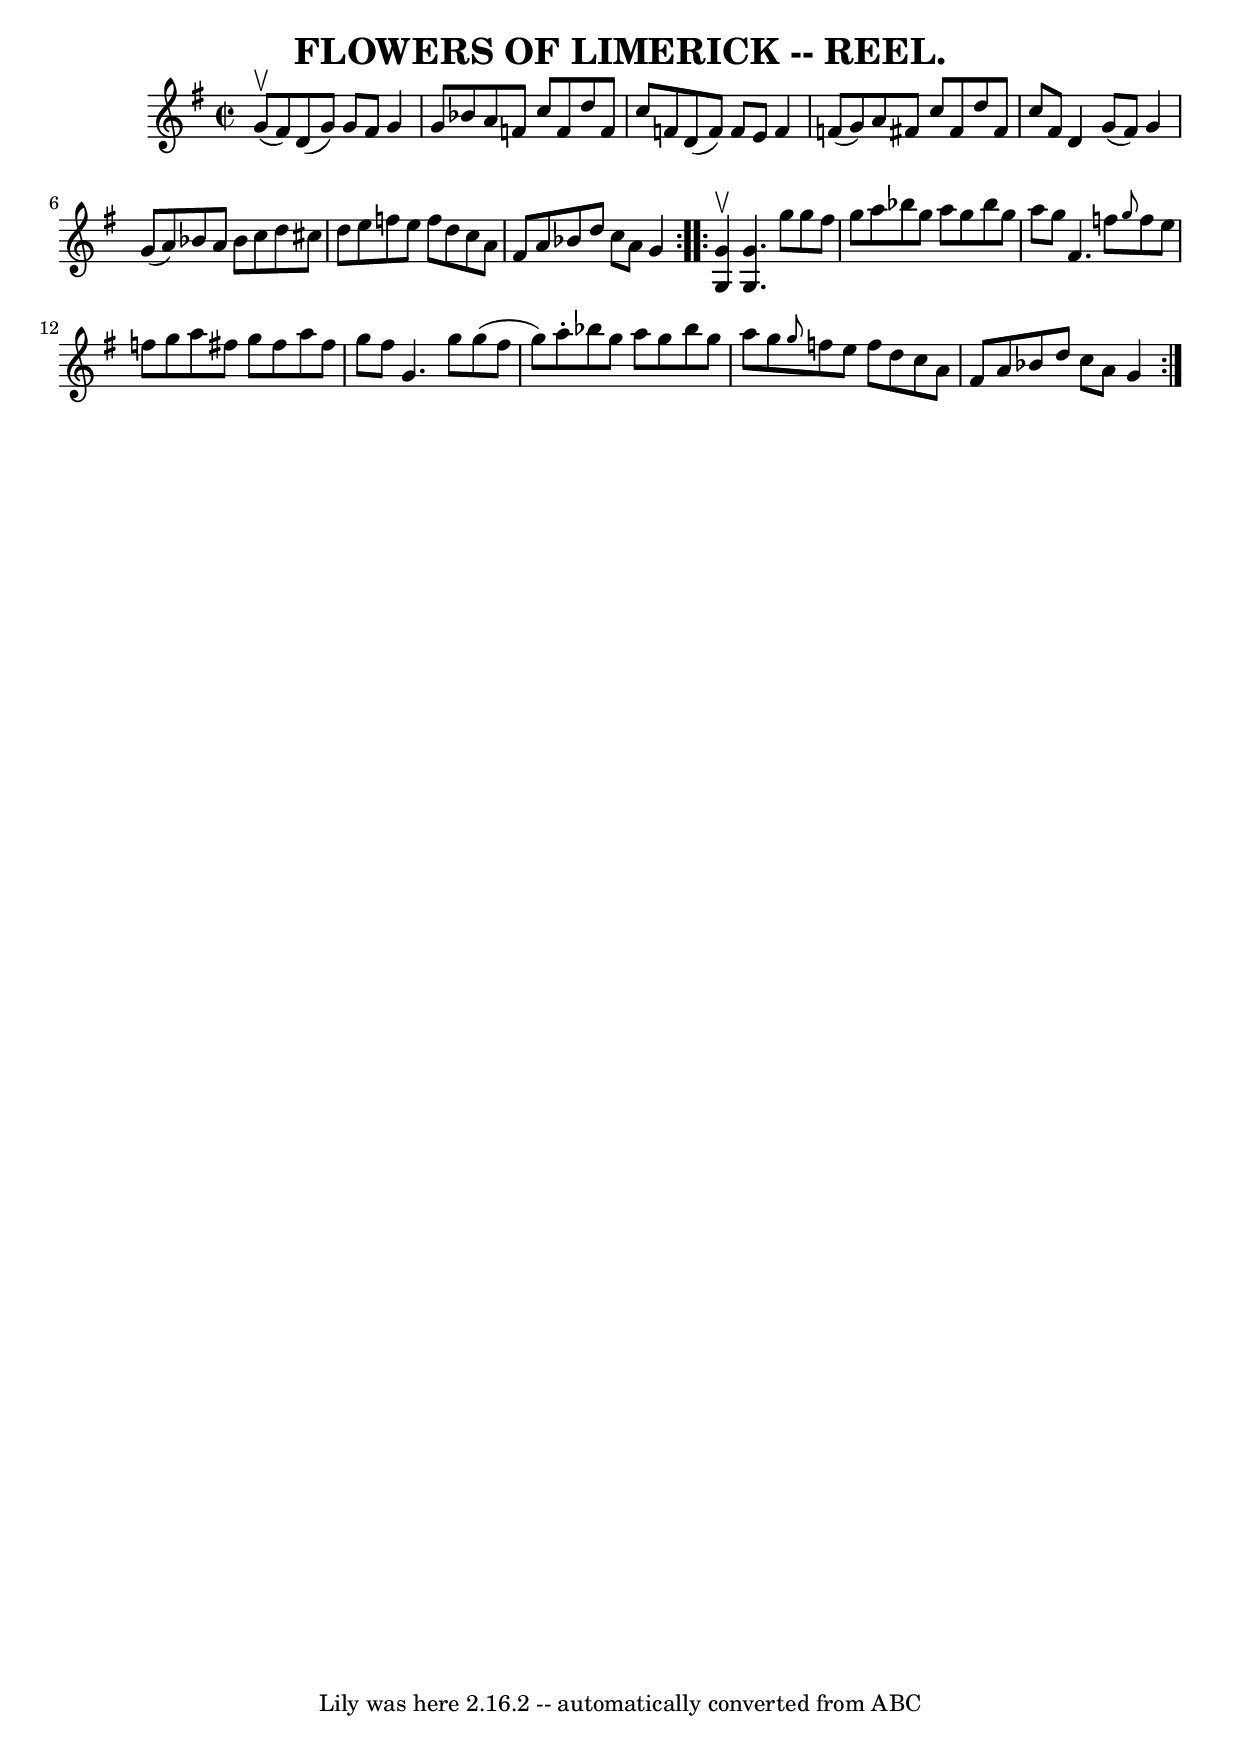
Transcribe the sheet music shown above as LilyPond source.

\version "2.16.2"
\include "Mammoth.ily"
\header {
	crossRefNumber = "2"
	footnotes = ""
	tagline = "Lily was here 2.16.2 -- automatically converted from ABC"
	title = "FLOWERS OF LIMERICK -- REEL."
}
voicedefault =  {


\repeat volta 2 {
\override Staff.TimeSignature #'style = #'C
 \time 2/2 
\key g \major g'8^\upbow(fis'8) |
 d'8 (g'8)  
 g'8 fis'8 g'4 g'8 bes'8  |
 a'8 f'8 c''8 f'8    
d''8 f'8 c''8 f'8  |
 d'8 (f'8) f'8 e'8 f'4    
f'8 (g'8) |
 a'8 fis'8 c''8 fis'8 d''8 fis'8    
c''8 fis'8  |
 d'4 g'8 (fis'8) g'4 g'8 (a'8) 
|
 bes'8 a'8 bes'8 c''8 d''8 cis''8 d''8 e''8  
|
 f''8 e''8 f''8 d''8 c''8 a'8 fis'8 a'8  
|
 bes'8 d''8 c''8 a'8 g'4  }     \repeat volta 2 {   <<   
g'4^\upbow g4   >> |
 << g'4. g4.   >> g''8 g''8 fis''8   
 g''8 a''8  |
 bes''8 g''8 a''8 g''8 bes''8 g''8    
a''8 g''8  |
 fis'4. f''8  \grace { g''8  } f''8 e''8    
f''8 g''8  |
 a''8 fis''8 g''8 fis''8 a''8 fis''8    
g''8 fis''8  |
 g'4. g''8 g''8 (fis''8 g''8) a''8 
-. |
 bes''8 g''8 a''8 g''8 bes''8 g''8 a''8 g''8  
|
 \grace { g''8  } f''8 e''8 f''8 d''8 c''8 a'8    
fis'8 a'8  |
 bes'8 d''8 c''8 a'8 g'4  }   
}

\score{
    <<

	\context Staff="default"
	{
	    \voicedefault 
	}

    >>
	\layout {
	}
	\midi {}
}
